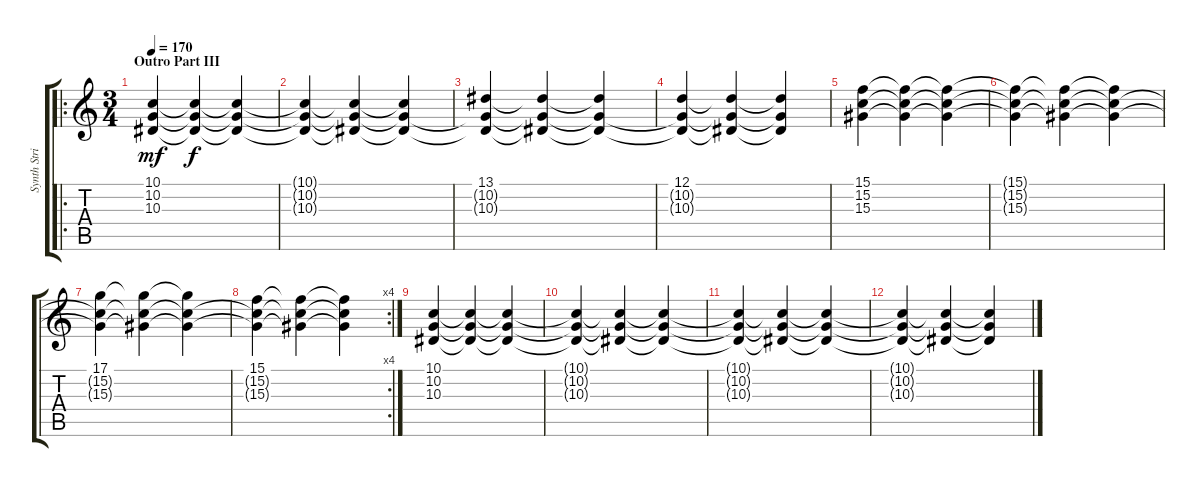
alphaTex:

\track ("Synth Strings" "Synth Stri") {instrument stringensemble1}
\staff {score tabs}
\tuning (D4 A3 F3 C3 G2 C2) {hide}
\ro
\ts (3 4)
\section ("" "Outro Part III")
\tempo 170
\clef g2
\ks c
(10.1 10.2 10.3).4{dy mf} (10.1{t} 10.2{t} 10.3{t}).4{dy f} (10.1{t} 10.2{t} 10.3{t}).4 |
(10.1{t} 10.2{t} 10.3{t}).4 (10.1{t} 10.2{t} 10.3{t}).4 (10.1{t} 10.2{t} 10.3{t}).4 |
(13.1 10.2{t} 10.3{t}).4 (13.1{t} 10.2{t} 10.3{t}).4 (13.1{t} 10.2{t} 10.3{t}).4 |
(12.1 10.2{t} 10.3{t}).4 (12.1{t} 10.2{t} 10.3{t}).4 (12.1{t} 10.2{t} 10.3{t}).4 |
(15.1 15.2 15.3).4 (15.1{t} 15.2{t} 15.3{t}).4 (15.1{t} 15.2{t} 15.3{t}).4 |
(15.1{t} 15.2{t} 15.3{t}).4 (15.1{t} 15.2{t} 15.3{t}).4 (15.1{t} 15.2{t} 15.3{t}).4 |
(17.1 15.2{t} 15.3{t}).4 (17.1{t} 15.2{t} 15.3{t}).4 (17.1{t} 15.2{t} 15.3{t}).4 |
\rc 4
(15.1 15.2{t} 15.3{t}).4 (15.1{t} 15.2{t} 15.3{t}).4 (15.1{t} 15.2{t} 15.3{t}).4 |
(10.1 10.2 10.3).4 (10.1{t} 10.2{t} 10.3{t}).4 (10.1{t} 10.2{t} 10.3{t}).4 |
(10.1{t} 10.2{t} 10.3{t}).4 (10.1{t} 10.2{t} 10.3{t}).4 (10.1{t} 10.2{t} 10.3{t}).4 |
(10.1{t} 10.2{t} 10.3{t}).4 (10.1{t} 10.2{t} 10.3{t}).4 (10.1{t} 10.2{t} 10.3{t}).4 |
(10.1{t} 10.2{t} 10.3{t}).4 (10.1{t} 10.2{t} 10.3{t}).4 (10.1{t} 10.2{t} 10.3{t}).4
